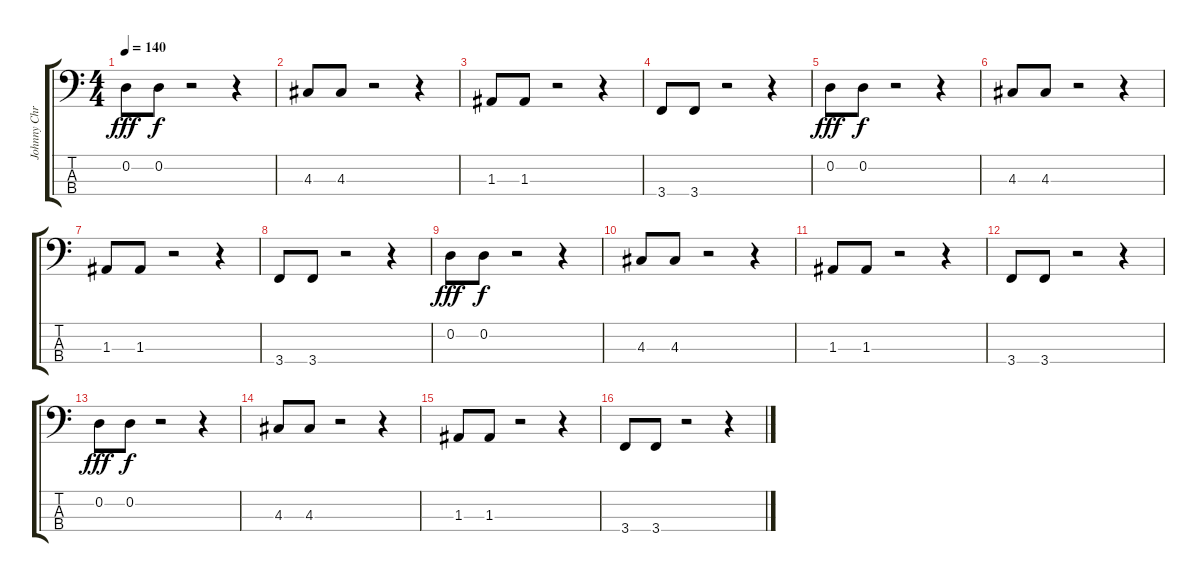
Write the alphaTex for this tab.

\track ("Johnny Christ" "Johnny Chr") {instrument electricbassfinger}
\staff {score tabs}
\tuning (G2 D2 A1 D1) {hide}
\ts (4 4)
\tempo 140
\clef f4
\ks c
0.2.8{dy fff} 0.2.8{dy f} r.2 r.4 |
4.3.8 4.3.8 r.2 r.4 |
1.3.8 1.3.8 r.2 r.4 |
3.4.8 3.4.8 r.2 r.4 |
0.2.8{dy fff} 0.2.8{dy f} r.2 r.4 |
4.3.8 4.3.8 r.2 r.4 |
1.3.8 1.3.8 r.2 r.4 |
3.4.8 3.4.8 r.2 r.4 |
0.2.8{dy fff} 0.2.8{dy f} r.2 r.4 |
4.3.8 4.3.8 r.2 r.4 |
1.3.8 1.3.8 r.2 r.4 |
3.4.8 3.4.8 r.2 r.4 |
0.2.8{dy fff} 0.2.8{dy f} r.2 r.4 |
4.3.8 4.3.8 r.2 r.4 |
1.3.8 1.3.8 r.2 r.4 |
3.4.8 3.4.8 r.2 r.4
